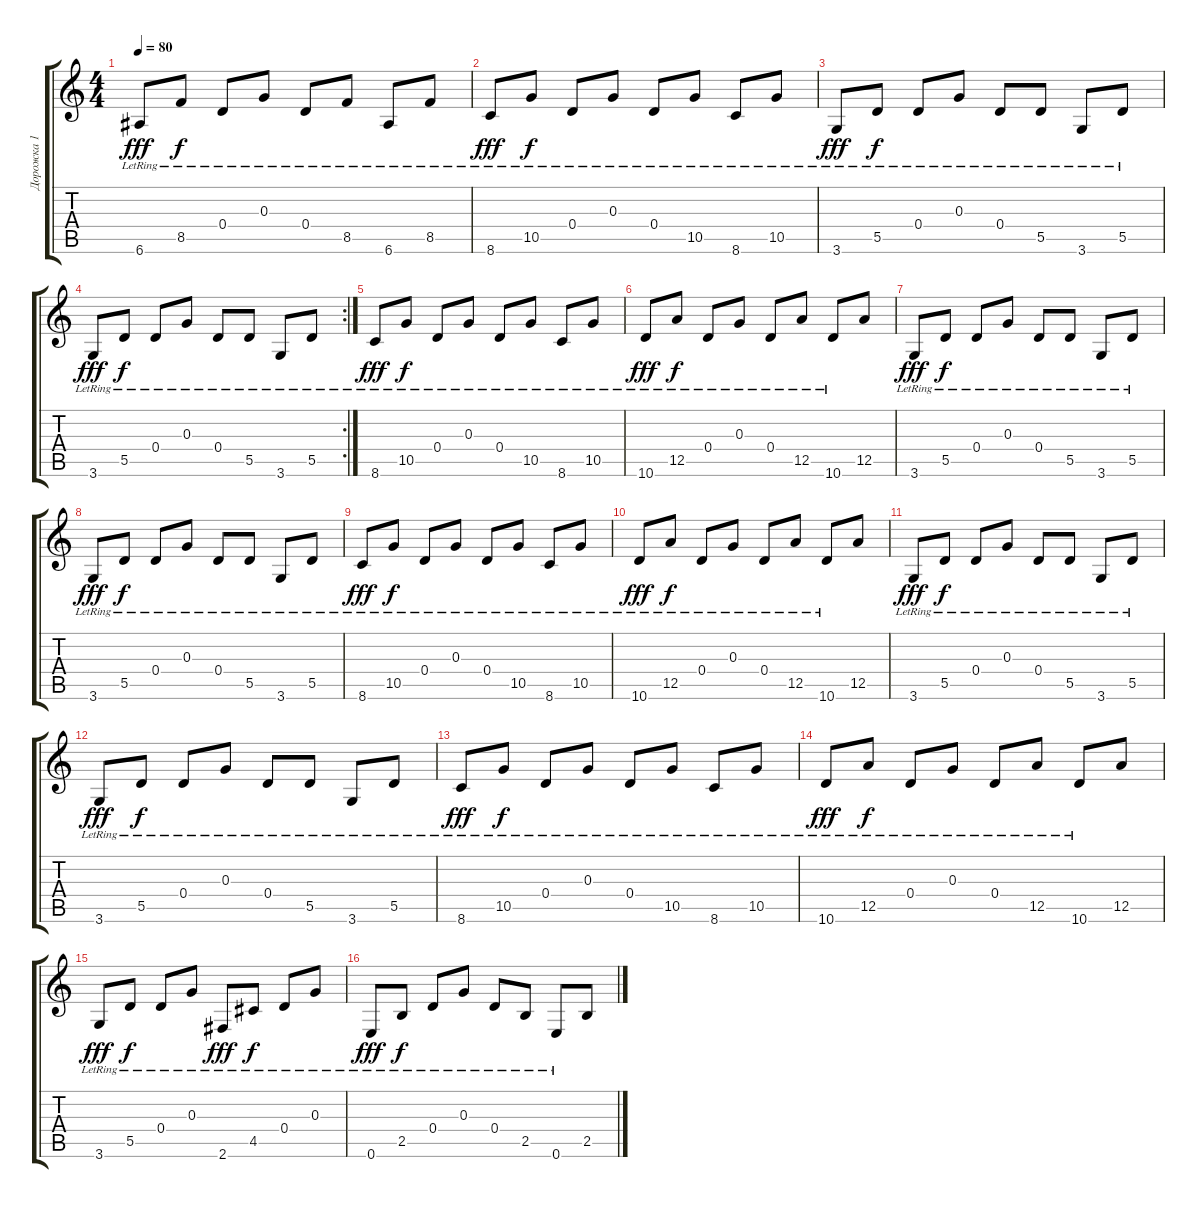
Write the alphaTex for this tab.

\track ("Дорожка 1" "Дорожка 1") {instrument acousticguitarnylon}
\staff {score tabs}
\tuning (E4 B3 G3 D3 A2 E2) {hide}
\ts (4 4)
\tempo 80
\clef g2
\ks c
6.6{lr}.8{dy fff} 8.5{lr}.8{dy f} 0.4{lr}.8 0.3{lr}.8 0.4{lr}.8 8.5{lr}.8 6.6{lr}.8 8.5{lr}.8 |
8.6{lr}.8{dy fff} 10.5{lr}.8{dy f} 0.4{lr}.8 0.3{lr}.8 0.4{lr}.8 10.5{lr}.8 8.6{lr}.8 10.5{lr}.8 |
3.6{lr}.8{dy fff} 5.5{lr}.8{dy f} 0.4{lr}.8 0.3{lr}.8 0.4{lr}.8 5.5{lr}.8 3.6{lr}.8 5.5{lr}.8 |
\rc 2
3.6{lr}.8{dy fff} 5.5{lr}.8{dy f} 0.4{lr}.8 0.3{lr}.8 0.4{lr}.8 5.5{lr}.8 3.6{lr}.8 5.5{lr}.8 |
8.6{lr}.8{dy fff} 10.5{lr}.8{dy f} 0.4{lr}.8 0.3{lr}.8 0.4{lr}.8 10.5{lr}.8 8.6{lr}.8 10.5{lr}.8 |
10.6{lr}.8{dy fff} 12.5{lr}.8{dy f} 0.4{lr}.8 0.3{lr}.8 0.4{lr}.8 12.5{lr}.8 10.6{lr}.8 12.5.8 |
3.6{lr}.8{dy fff} 5.5{lr}.8{dy f} 0.4{lr}.8 0.3{lr}.8 0.4{lr}.8 5.5{lr}.8 3.6{lr}.8 5.5{lr}.8 |
3.6{lr}.8{dy fff} 5.5{lr}.8{dy f} 0.4{lr}.8 0.3{lr}.8 0.4{lr}.8 5.5{lr}.8 3.6{lr}.8 5.5{lr}.8 |
8.6{lr}.8{dy fff} 10.5{lr}.8{dy f} 0.4{lr}.8 0.3{lr}.8 0.4{lr}.8 10.5{lr}.8 8.6{lr}.8 10.5{lr}.8 |
10.6{lr}.8{dy fff} 12.5{lr}.8{dy f} 0.4{lr}.8 0.3{lr}.8 0.4{lr}.8 12.5{lr}.8 10.6{lr}.8 12.5.8 |
3.6{lr}.8{dy fff} 5.5{lr}.8{dy f} 0.4{lr}.8 0.3{lr}.8 0.4{lr}.8 5.5{lr}.8 3.6{lr}.8 5.5{lr}.8 |
3.6{lr}.8{dy fff} 5.5{lr}.8{dy f} 0.4{lr}.8 0.3{lr}.8 0.4{lr}.8 5.5{lr}.8 3.6{lr}.8 5.5{lr}.8 |
8.6{lr}.8{dy fff} 10.5{lr}.8{dy f} 0.4{lr}.8 0.3{lr}.8 0.4{lr}.8 10.5{lr}.8 8.6{lr}.8 10.5{lr}.8 |
10.6{lr}.8{dy fff} 12.5{lr}.8{dy f} 0.4{lr}.8 0.3{lr}.8 0.4{lr}.8 12.5{lr}.8 10.6{lr}.8 12.5.8 |
3.6{lr}.8{dy fff} 5.5{lr}.8{dy f} 0.4{lr}.8 0.3{lr}.8 2.6{lr}.8{dy fff} 4.5{lr}.8{dy f} 0.4{lr}.8 0.3{lr}.8 |
0.6{lr}.8{dy fff} 2.5{lr}.8{dy f} 0.4{lr}.8 0.3{lr}.8 0.4{lr}.8 2.5{lr}.8 0.6{lr}.8 2.5.8
